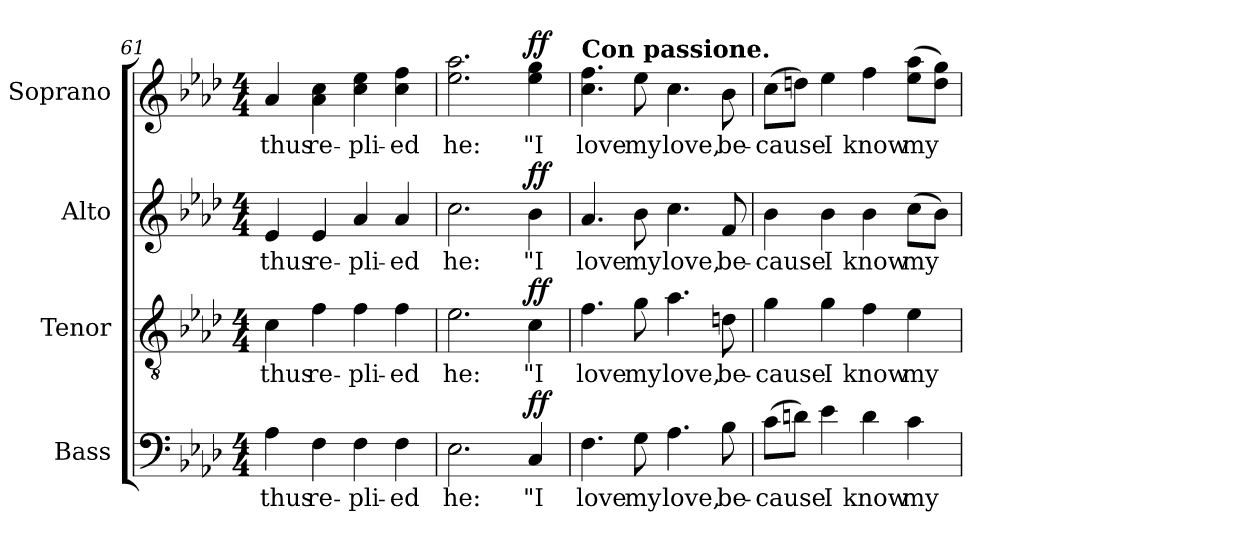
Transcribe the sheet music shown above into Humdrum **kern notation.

**kern	**text	**dynam	**kern	**text	**dynam	**kern	**text	**dynam	**kern	**text	**dynam
*part4	*part4	*part4	*part3	*part3	*part3	*part2	*part2	*part2	*part1	*part1	*part1
*staff4	*staff4	*staff4	*staff3	*staff3	*staff3	*staff2	*staff2	*staff2	*staff1	*staff1	*staff1
*I"Bass	*	*	*I"Tenor	*	*	*I"Alto	*	*	*I"Soprano	*	*
*I'B.	*	*	*I'T.	*	*	*I'A.	*	*	*I'S.	*	*
*clefF4	*	*	*clefGv2	*	*	*clefG2	*	*	*clefG2	*	*
*	*	*	*ITrd7c12	*	*	*	*	*	*	*	*
*k[b-e-a-d-]	*	*	*k[b-e-a-d-]	*	*	*k[b-e-a-d-]	*	*	*k[b-e-a-d-]	*	*
*A-:	*	*	*A-:	*	*	*A-:	*	*	*A-:	*	*
*M4/4	*	*	*M4/4	*	*	*M4/4	*	*	*M4/4	*	*
=61	=61	=61	=61	=61	=61	=61	=61	=61	=61	=61	=61
!	!LO:LY:b:color=#000000	!	!	!	!	!	!	!	!	!	!
!	!	!	!	!LO:LY:b:color=#000000	!	!	!	!	!	!	!
!	!	!	!	!	!	!	!LO:LY:b:color=#000000	!	!	!	!
!	!	!	!	!	!	!	!	!	!	!LO:LY:b:color=#000000	!
4A-i\	thus	.	4Ci\	thus	.	4e-i/	thus	.	4a-i/	thus	.
!	!LO:LY:b:color=#000000	!	!	!	!	!	!	!	!	!	!
!	!	!	!	!LO:LY:b:color=#000000	!	!	!	!	!	!	!
!	!	!	!	!	!	!	!LO:LY:b:color=#000000	!	!	!	!
!	!	!	!	!	!	!	!	!	!	!LO:LY:b:color=#000000	!
4Fi\	re-	.	4Fi\	re-	.	4e-i/	re-	.	4a-i\ 4cci	re-	.
!	!LO:LY:b:color=#000000	!	!	!	!	!	!	!	!	!	!
!	!	!	!	!LO:LY:b:color=#000000	!	!	!	!	!	!	!
!	!	!	!	!	!	!	!LO:LY:b:color=#000000	!	!	!	!
!	!	!	!	!	!	!	!	!	!	!LO:LY:b:color=#000000	!
4Fi\	-pli-	.	4Fi\	-pli-	.	4a-i/	-pli-	.	4cci\ 4ee-i	-pli-	.
!	!LO:LY:b:color=#000000	!	!	!	!	!	!	!	!	!	!
!	!	!	!	!LO:LY:b:color=#000000	!	!	!	!	!	!	!
!	!	!	!	!	!	!	!LO:LY:b:color=#000000	!	!	!	!
!	!	!	!	!	!	!	!	!	!	!LO:LY:b:color=#000000	!
4Fi\	-ed	.	4Fi\	-ed	.	4a-i/	-ed	.	4cci\ 4ffi	-ed	.
!!LO:PB:g=z
=62	=62	=62	=62	=62	=62	=62	=62	=62	=62	=62	=62
!	!LO:LY:b:color=#000000	!	!	!	!	!	!	!	!	!	!
!	!	!	!	!LO:LY:b:color=#000000	!	!	!	!	!	!	!
!	!	!	!	!	!	!	!LO:LY:b:color=#000000	!	!	!	!
!	!	!	!	!	!	!	!	!	!	!LO:LY:b:color=#000000	!
2.E-i\	he:	.	2.E-i\	he:	.	2.cci\	he:	.	2.ee-i\ 2.aa-i	he:	.
!	!LO:LY:b:color=#000000	!	!	!	!	!	!	!	!	!	!
!	!	!	!	!LO:LY:b:color=#000000	!	!	!	!	!	!	!
!	!	!	!	!	!	!	!LO:LY:b:color=#000000	!	!	!	!
!	!	!	!	!	!	!	!	!	!	!LO:LY:b:color=#000000	!
4Ci/	"I	ff	4Ci\	"I	ff	4b-i\	"I	ff	4ee-i\ 4ggi	"I	ff
=63	=63	=63	=63	=63	=63	=63	=63	=63	=63	=63	=63
!	!LO:LY:b:color=#000000	!	!	!	!	!	!	!	!	!	!
!	!	!	!	!LO:LY:b:color=#000000	!	!	!	!	!	!	!
!	!	!	!	!	!	!	!LO:LY:b:color=#000000	!	!	!	!
!	!	!	!	!	!	!	!	!	!LO:TX:a:B:t=Con passione.	!	!
!	!	!	!	!	!	!	!	!	!	!LO:LY:b:color=#000000	!
4.Fi\	love	.	4.Fi\	love	.	4.a-i/	love	.	4.cci\ 4.ffi	love	.
!	!LO:LY:b:color=#000000	!	!	!	!	!	!	!	!	!	!
!	!	!	!	!LO:LY:b:color=#000000	!	!	!	!	!	!	!
!	!	!	!	!	!	!	!LO:LY:b:color=#000000	!	!	!	!
!	!	!	!	!	!	!	!	!	!	!LO:LY:b:color=#000000	!
8Gi\	my	.	8Gi\	my	.	8b-i\	my	.	8ee-i\	my	.
!	!LO:LY:b:color=#000000	!	!	!	!	!	!	!	!	!	!
!	!	!	!	!LO:LY:b:color=#000000	!	!	!	!	!	!	!
!	!	!	!	!	!	!	!LO:LY:b:color=#000000	!	!	!	!
!	!	!	!	!	!	!	!	!	!	!LO:LY:b:color=#000000	!
4.A-i\	love,	.	4.A-i\	love,	.	4.cci\	love,	.	4.cci\	love,	.
!	!LO:LY:b:color=#000000	!	!	!	!	!	!	!	!	!	!
!	!	!	!	!LO:LY:b:color=#000000	!	!	!	!	!	!	!
!	!	!	!	!	!	!	!LO:LY:b:color=#000000	!	!	!	!
!	!	!	!	!	!	!	!	!	!	!LO:LY:b:color=#000000	!
8B-i\	be-	.	8Dni\	be-	.	8fi/	be-	.	8b-i\	be-	.
=64	=64	=64	=64	=64	=64	=64	=64	=64	=64	=64	=64
!	!LO:LY:b:color=#000000	!	!	!	!	!	!	!	!	!	!
!	!	!	!	!LO:LY:b:color=#000000	!	!	!	!	!	!	!
!	!	!	!	!	!	!	!LO:LY:b:color=#000000	!	!	!	!
!	!	!	!	!	!	!	!	!	!	!LO:LY:b:color=#000000	!
(8ci\L	-cause	.	4Gi\	-cause	.	4b-i\	-cause	.	(8cci\L	-cause	.
8dni\J)	.	.	.	.	.	.	.	.	8ddni\J)	.	.
!	!LO:LY:b:color=#000000	!	!	!	!	!	!	!	!	!	!
!	!	!	!	!LO:LY:b:color=#000000	!	!	!	!	!	!	!
!	!	!	!	!	!	!	!LO:LY:b:color=#000000	!	!	!	!
!	!	!	!	!	!	!	!	!	!	!LO:LY:b:color=#000000	!
4e-i\	I	.	4Gi\	I	.	4b-i\	I	.	4ee-i\	I	.
!	!LO:LY:b:color=#000000	!	!	!	!	!	!	!	!	!	!
!	!	!	!	!LO:LY:b:color=#000000	!	!	!	!	!	!	!
!	!	!	!	!	!	!	!LO:LY:b:color=#000000	!	!	!	!
!	!	!	!	!	!	!	!	!	!	!LO:LY:b:color=#000000	!
4di\	know	.	4Fi\	know	.	4b-i\	know	.	4ffi\	know	.
!	!LO:LY:b:color=#000000	!	!	!	!	!	!	!	!	!	!
!	!	!	!	!LO:LY:b:color=#000000	!	!	!	!	!	!	!
!	!	!	!	!	!	!	!LO:LY:b:color=#000000	!	!	!	!
!	!	!	!	!	!	!	!	!	!	!LO:LY:b:color=#000000	!
4ci\	my	.	4E-i\	my	.	(8cci\L	my	.	(8ee-i\ 8aa-iL	my	.
.	.	.	.	.	.	8b-i\J)	.	.	8ddi\ 8ggiJ)	.	.
=	=	=	=	=	=	=	=	=	=	=	=
*-	*-	*-	*-	*-	*-	*-	*-	*-	*-	*-	*-
